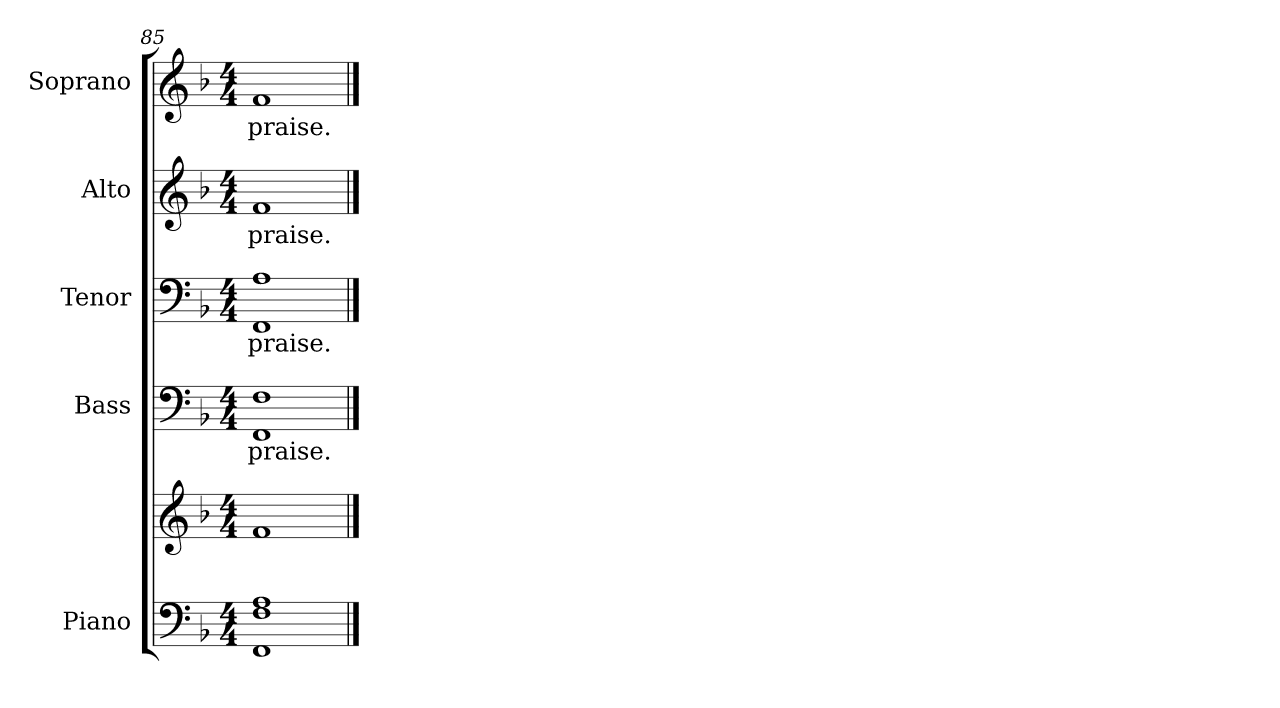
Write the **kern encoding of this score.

**kern	**kern	**kern	**text	**kern	**text	**kern	**text	**kern	**text
*part5	*part5	*part4	*part4	*part3	*part3	*part2	*part2	*part1	*part1
*staff6	*staff5	*staff4	*staff4	*staff3	*staff3	*staff2	*staff2	*staff1	*staff1
*I"Piano	*	*I"Bass	*	*I"Tenor	*	*I"Alto	*	*I"Soprano	*
*I'Pno.	*	*I'B.	*	*I'T.	*	*I'A.	*	*I'S.	*
!!LO:LB:g=z
*clefF4	*clefG2	*clefF4	*	*clefF4	*	*clefG2	*	*clefG2	*
*k[b-]	*k[b-]	*k[b-]	*	*k[b-]	*	*k[b-]	*	*k[b-]	*
*F:	*F:	*F:	*	*F:	*	*F:	*	*F:	*
*M4/4	*M4/4	*M4/4	*	*M4/4	*	*M4/4	*	*M4/4	*
=85	=85	=85	=85	=85	=85	=85	=85	=85	=85
!	!	!	!LO:LY:b:color=#000000	!	!	!	!	!	!
!	!	!	!	!	!LO:LY:b:color=#000000	!	!	!	!
!	!	!	!	!	!	!	!LO:LY:b:color=#000000	!	!
!	!	!	!	!	!	!	!	!	!LO:LY:b:color=#000000
1FFi 1Fi 1Ai	1fi	1FFi 1Fi	praise.	1FFi 1Ai	praise.	1fi	praise.	1fi	praise.
==	==	==	==	==	==	==	==	==	==
*-	*-	*-	*-	*-	*-	*-	*-	*-	*-
